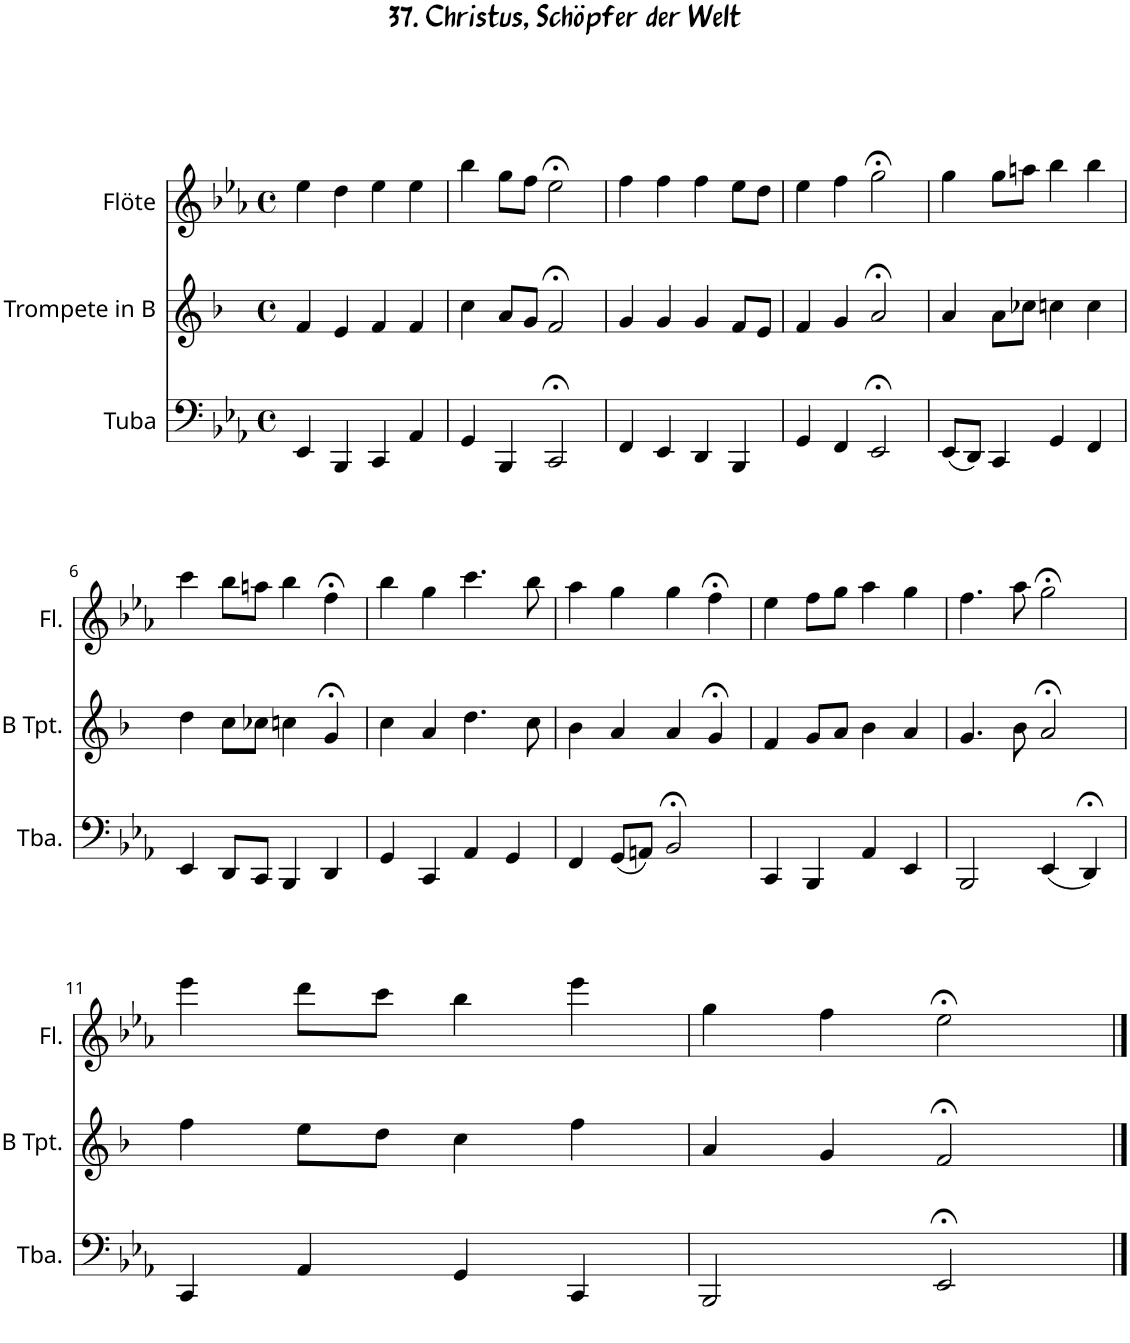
**kern	**kern	**kern
*part3	*part2	*part1
*staff3	*staff2	*staff1
*I"Tuba	*I"Trompete in B	*I"Flöte
*I'Tba.	*	*I'Fl.
*clefF4	*clefG2	*clefG2
*	*Trd1c2	*
*k[b-e-a-]	*k[b-]	*k[b-e-a-]
*M4/4	*M4/4	*M4/4
*met(c)	*met(c)	*met(c)
=1	=1	=1
4EE-/	4f/	4ee-\
4BBB-/	4e/	4dd\
4CC/	4f/	4ee-\
4AA-/	4f/	4ee-\
=2	=2	=2
4GG/	4cc\	4bb-\
4BBB-/	8a/L	8gg\L
.	8g/J	8ff\J
2CC;</	2f;</	2ee-;<\
=3	=3	=3
4FF/	4g/	4ff\
4EE-/	4g/	4ff\
4DD/	4g/	4ff\
4BBB-/	8f/L	8ee-\L
.	8e/J	8dd\J
=4	=4	=4
4GG/	4f/	4ee-\
4FF/	4g/	4ff\
2EE-;</	2a;</	2gg;<\
=5	=5	=5
(8EE-/L	4a/	4gg\
8DD/J)	.	.
4CC/	8a\L	8gg\L
.	8cc-X\J	8aan\J
4GG/	4ccn\	4bb-\
4FF/	4cc\	4bb-\
!!LO:LB:g=z
=6	=6	=6
4EE-/	4dd\	4ccc\
8DD/L	8cc\L	8bb-\L
8CC/J	8cc-X\J	8aan\J
4BBB-/	4ccn\	4bb-\
4DD/	4g;</	4ff;<\
=7	=7	=7
4GG/	4cc\	4bb-\
4CC/	4a/	4gg\
4AA-/	4.dd\	4.ccc\
4GG/	.	.
.	8cc\	8bb-\
=8	=8	=8
4FF/	4b-\	4aa-\
(8GG/L	4a/	4gg\
8AAn/J)	.	.
2BB-;</	4a/	4gg\
.	4g;</	4ff;<\
=9	=9	=9
4CC/	4f/	4ee-\
4BBB-/	8g/L	8ff\L
.	8a/J	8gg\J
4AA-/	4b-\	4aa-\
4EE-/	4a/	4gg\
=10	=10	=10
2BBB-/	4.g/	4.ff\
.	8b-\	8aa-\
(4EE-/	2a;</	2gg;<\
4DD;</)	.	.
!!LO:LB:g=z
=11	=11	=11
4CC/	4ff\	4eee-\
4AA-/	8ee\L	8ddd\L
.	8dd\J	8ccc\J
4GG/	4cc\	4bb-\
4CC/	4ff\	4eee-\
=12	=12	=12
2BBB-/	4a/	4gg\
.	4g/	4ff\
2EE-;</	2f;</	2ee-;<\
==	==	==
*-	*-	*-
